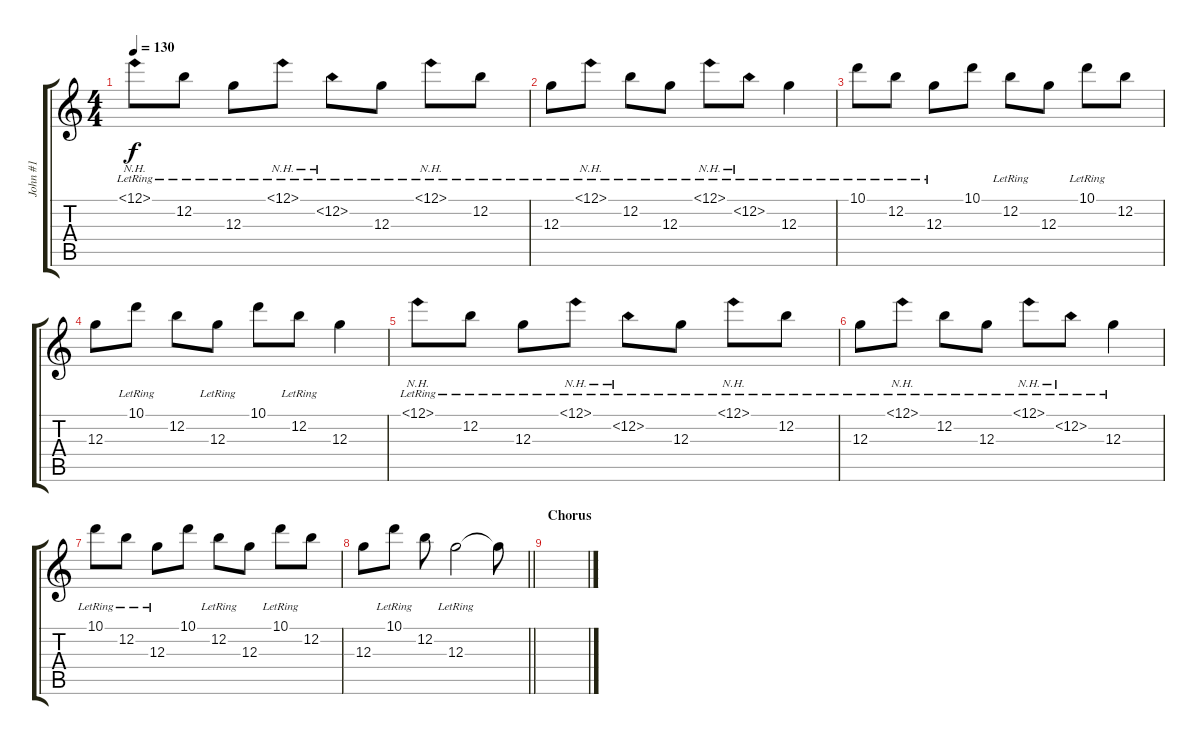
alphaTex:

\track ("John #1" "John #1") {instrument electricguitarclean}
\staff {score tabs}
\tuning (E4 B3 G3 D3 A2 E2) {hide}
\ts (4 4)
\tempo 130
\clef g2
\ks c
12.1{nh lr}.8{dy f} 12.2{lr}.8 12.3{lr}.8 12.1{nh lr}.8 12.2{nh lr}.8 12.3{lr}.8 12.1{nh lr}.8 12.2{lr}.8 |
12.3{lr}.8 12.1{nh lr}.8 12.2{lr}.8 12.3{lr}.8 12.1{nh lr}.8 12.2{nh lr}.8 12.3{lr}.4 |
10.1{lr}.8 12.2{lr}.8 12.3{lr}.8 10.1.8 12.2{lr}.8 12.3.8 10.1{lr}.8 12.2.8 |
12.3.8 10.1{lr}.8 12.2.8 12.3{lr}.8 10.1.8 12.2{lr}.8 12.3.4 |
12.1{nh lr}.8 12.2{lr}.8 12.3{lr}.8 12.1{nh lr}.8 12.2{nh lr}.8 12.3{lr}.8 12.1{nh lr}.8 12.2{lr}.8 |
12.3{lr}.8 12.1{nh lr}.8 12.2{lr}.8 12.3{lr}.8 12.1{nh lr}.8 12.2{nh lr}.8 12.3{lr}.4 |
10.1{lr}.8 12.2{lr}.8 12.3{lr}.8 10.1.8 12.2{lr}.8 12.3.8 10.1{lr}.8 12.2.8 |
\barLineRight lightlight
12.3.8 10.1{lr}.8 12.2.8 12.3{lr}.2 12.3{t}.8 |
\section ("" "Chorus")
